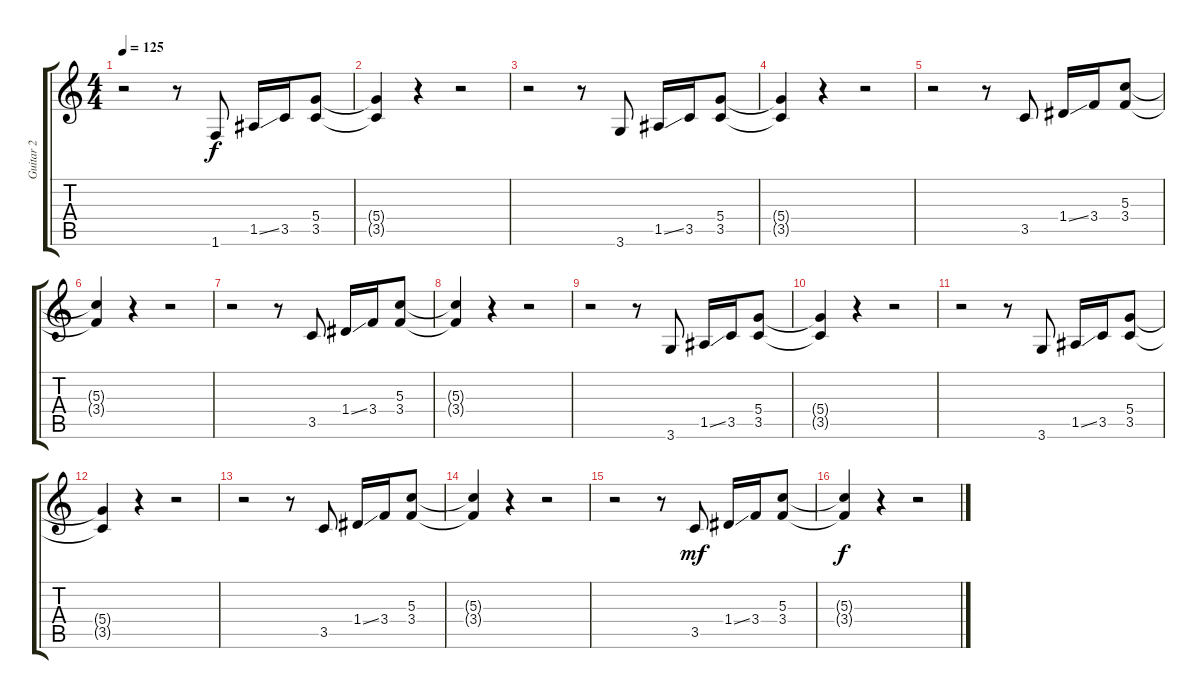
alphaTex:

\track ("Guitar 2" "Guitar 2") {instrument distortionguitar}
\staff {score tabs}
\tuning (E4 B3 G3 D3 A2 E2) {hide}
\ts (4 4)
\tempo 125
\clef g2
\ks c
r.2{dy f} r.8 1.6.8 1.5{ss}.16 3.5.16 (5.4 3.5).8 |
(5.4{t} 3.5{t}).4 r.4 r.2 |
r.2 r.8 3.6.8 1.5{ss}.16 3.5.16 (5.4 3.5).8 |
(5.4{t} 3.5{t}).4 r.4 r.2 |
r.2 r.8 3.5.8 1.4{ss}.16 3.4.16 (5.3 3.4).8 |
(5.3{t} 3.4{t}).4 r.4 r.2 |
r.2 r.8 3.5.8 1.4{ss}.16 3.4.16 (5.3 3.4).8 |
(5.3{t} 3.4{t}).4 r.4 r.2 |
r.2 r.8 3.6.8 1.5{ss}.16 3.5.16 (5.4 3.5).8 |
(5.4{t} 3.5{t}).4 r.4 r.2 |
r.2 r.8 3.6.8 1.5{ss}.16 3.5.16 (5.4 3.5).8 |
(5.4{t} 3.5{t}).4 r.4 r.2 |
r.2 r.8 3.5.8 1.4{ss}.16 3.4.16 (5.3 3.4).8 |
(5.3{t} 3.4{t}).4 r.4 r.2 |
r.2 r.8 3.5.8{dy mf} 1.4{ss}.16 3.4.16 (5.3 3.4).8 |
(5.3{t} 3.4{t}).4{dy f} r.4 r.2
